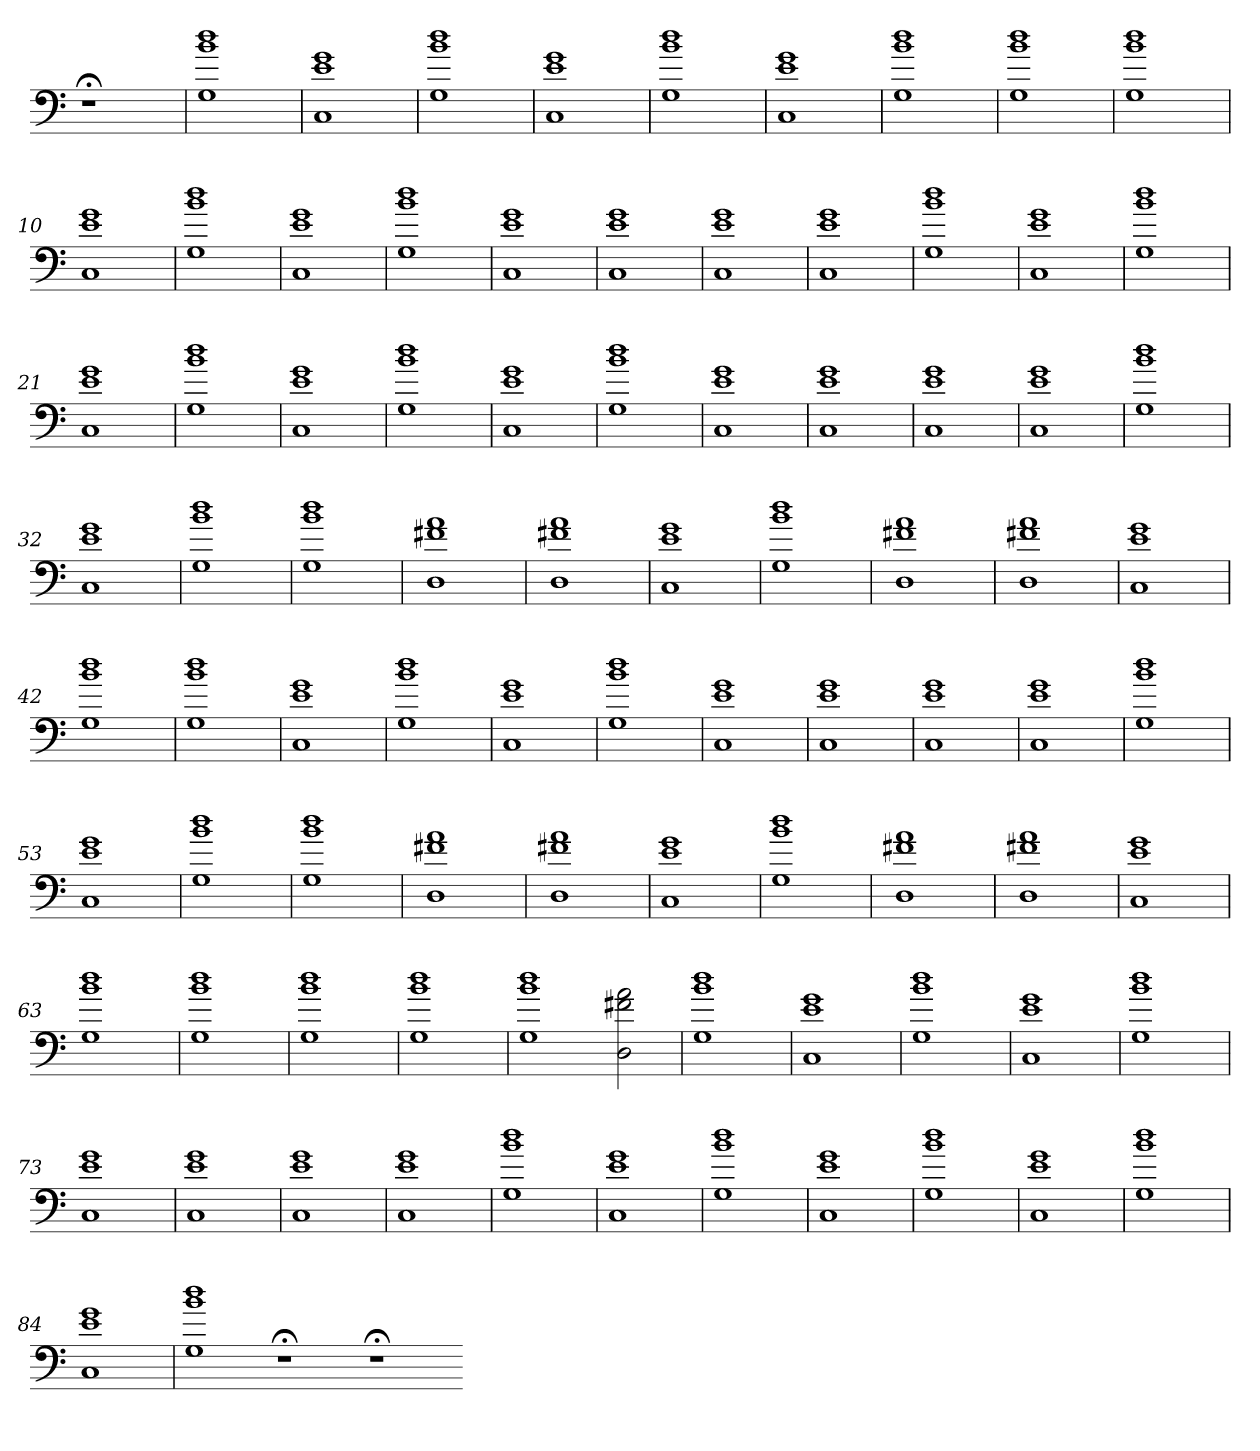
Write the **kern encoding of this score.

**kern
*part1
*staff1
=
1r;<
=1
1G 1b 1dd
=2
1C 1e 1g
=3
1G 1b 1dd
=4
1C 1e 1g
=5
1G 1b 1dd
=6
1C 1e 1g
=7
1G 1b 1dd
=8
1G 1b 1dd
=9
1G 1b 1dd
=10
1C 1e 1g
=11
1G 1b 1dd
=12
1C 1e 1g
=13
1G 1b 1dd
=14
1C 1e 1g
=15
1C 1e 1g
=16
1C 1e 1g
=17
1C 1e 1g
=18
1G 1b 1dd
=19
1C 1e 1g
=20
1G 1b 1dd
=21
1C 1e 1g
=22
1G 1b 1dd
=23
1C 1e 1g
=24
1G 1b 1dd
=25
1C 1e 1g
=26
1G 1b 1dd
=27
1C 1e 1g
=28
1C 1e 1g
=29
1C 1e 1g
=30
1C 1e 1g
=31
1G 1b 1dd
=32
1C 1e 1g
=33
1G 1b 1dd
=34
1G 1b 1dd
=35
1D 1f#X 1a
=36
1D 1f#X 1a
=37
1C 1e 1g
=38
1G 1b 1dd
=39
1D 1f#X 1a
=40
1D 1f#X 1a
=41
1C 1e 1g
=42
1G 1b 1dd
=43
1G 1b 1dd
=44
1C 1e 1g
=45
1G 1b 1dd
=46
1C 1e 1g
=47
1G 1b 1dd
=48
1C 1e 1g
=49
1C 1e 1g
=50
1C 1e 1g
=51
1C 1e 1g
=52
1G 1b 1dd
=53
1C 1e 1g
=54
1G 1b 1dd
=55
1G 1b 1dd
=56
1D 1f#X 1a
=57
1D 1f#X 1a
=58
1C 1e 1g
=59
1G 1b 1dd
=60
1D 1f#X 1a
=61
1D 1f#X 1a
=62
1C 1e 1g
=63
1G 1b 1dd
=64
1G 1b 1dd
=65
1G 1b 1dd
=66
1G 1b 1dd
=67
1G 1b 1dd
2D 2f#X 2a
=68
1G 1b 1dd
=69
1C 1e 1g
=70
1G 1b 1dd
=71
1C 1e 1g
=72
1G 1b 1dd
=73
1C 1e 1g
=74
1C 1e 1g
=75
1C 1e 1g
=76
1C 1e 1g
=77
1G 1b 1dd
=78
1C 1e 1g
=79
1G 1b 1dd
=80
1C 1e 1g
=81
1G 1b 1dd
=82
1C 1e 1g
=83
1G 1b 1dd
=84
1C 1e 1g
=85
1G 1b 1dd
1r;<
1r;<
=-
*-
